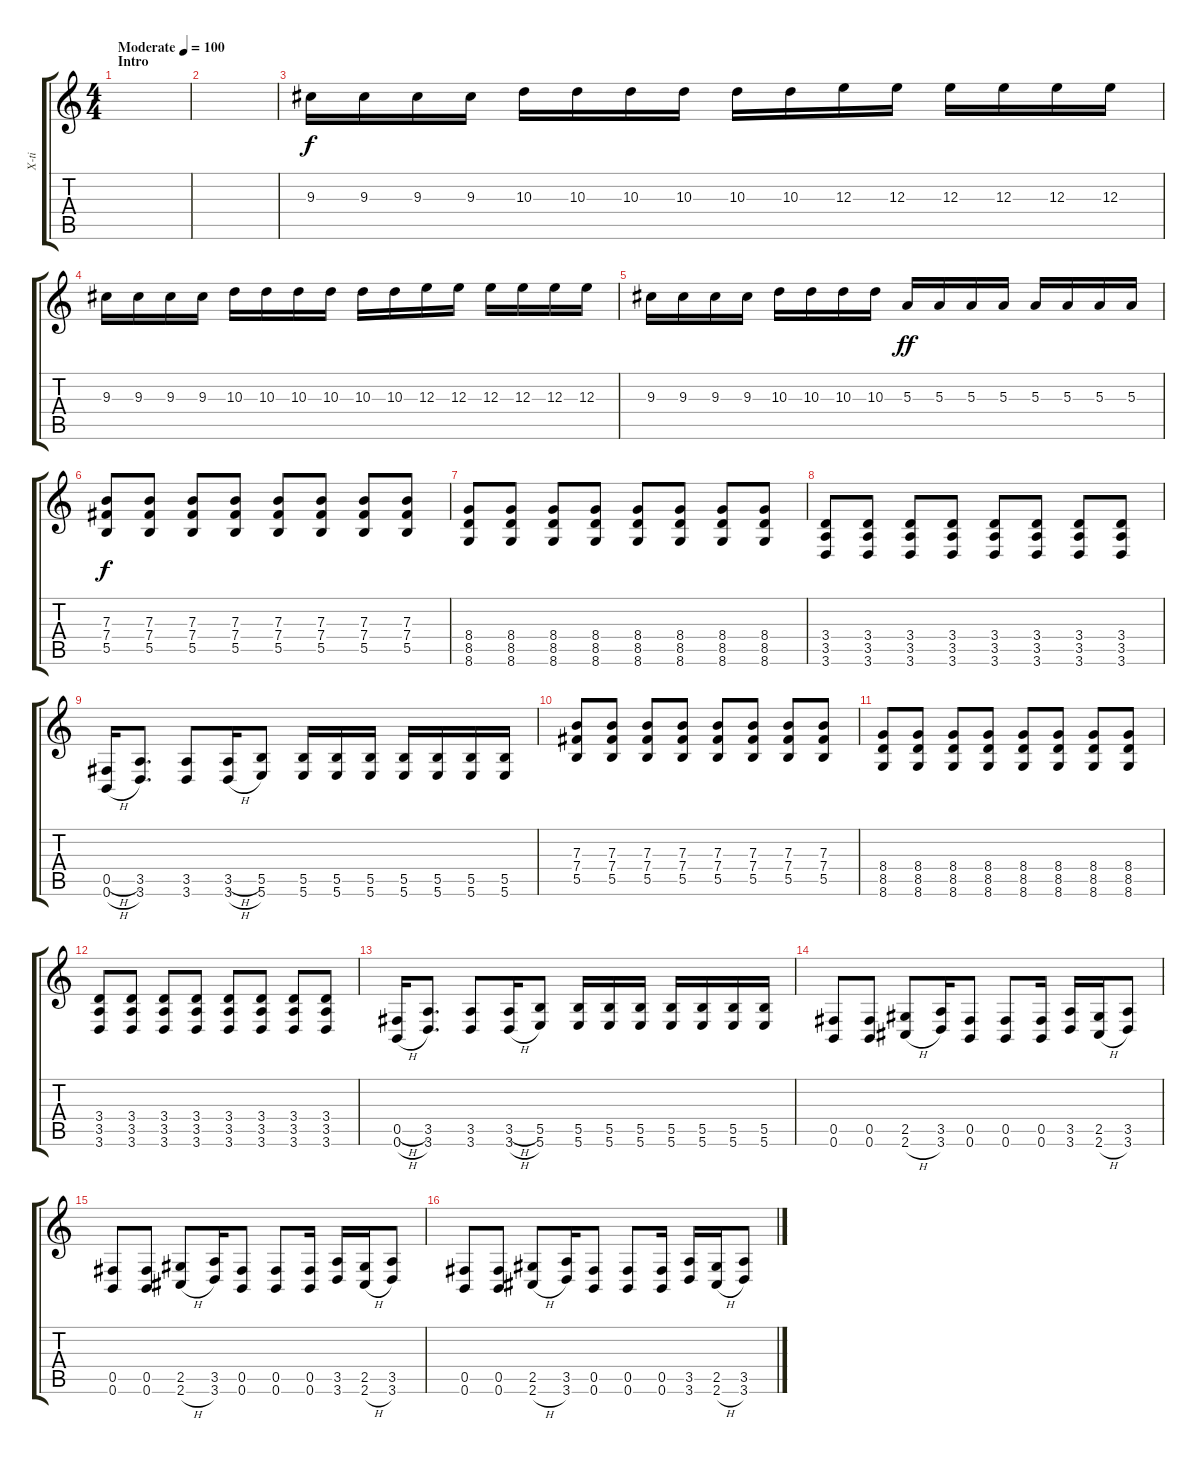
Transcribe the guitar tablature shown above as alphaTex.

\track ("X-ti" "X-ti") {instrument distortionguitar}
\staff {score tabs}
\tuning (Db4 Ab3 E3 B2 Gb2 B1) {hide}
\ts (4 4)
\section ("" "Intro")
\tempo (100 "Moderate")
\clef g2
\ks c
|
|
9.3.16{volume 2} 9.3.16{volume 13} 9.3.16 9.3.16 10.3.16 10.3.16 10.3.16 10.3.16 10.3.16 10.3.16 12.3.16 12.3.16 12.3.16 12.3.16 12.3.16 12.3.16 |
9.3.16 9.3.16 9.3.16 9.3.16 10.3.16 10.3.16 10.3.16 10.3.16 10.3.16 10.3.16 12.3.16 12.3.16 12.3.16 12.3.16 12.3.16 12.3.16 |
9.3.16 9.3.16 9.3.16 9.3.16 10.3.16 10.3.16 10.3.16 10.3.16 5.3.16{dy ff} 5.3.16 5.3.16 5.3.16 5.3.16 5.3.16 5.3.16 5.3.16 |
(7.3 7.4 5.5).8{dy f} (7.3 7.4 5.5).8 (7.3 7.4 5.5).8 (7.3 7.4 5.5).8 (7.3 7.4 5.5).8 (7.3 7.4 5.5).8 (7.3 7.4 5.5).8 (7.3 7.4 5.5).8 |
(8.4 8.5 8.6).8 (8.4 8.5 8.6).8 (8.4 8.5 8.6).8 (8.4 8.5 8.6).8 (8.4 8.5 8.6).8 (8.4 8.5 8.6).8 (8.4 8.5 8.6).8 (8.4 8.5 8.6).8 |
(3.4 3.5 3.6).8 (3.4 3.5 3.6).8 (3.4 3.5 3.6).8 (3.4 3.5 3.6).8 (3.4 3.5 3.6).8 (3.4 3.5 3.6).8 (3.4 3.5 3.6).8 (3.4 3.5 3.6).8 |
(0.5{h} 0.6{h}).16 (3.5 3.6).8{d} (3.5 3.6).8 (3.5{h} 3.6{h}).16 (5.5 5.6).8 (5.5 5.6).16 (5.5 5.6).16 (5.5 5.6).16 (5.5 5.6).16 (5.5 5.6).16 (5.5 5.6).16 (5.5 5.6).16 |
(7.3 7.4 5.5).8 (7.3 7.4 5.5).8 (7.3 7.4 5.5).8 (7.3 7.4 5.5).8 (7.3 7.4 5.5).8 (7.3 7.4 5.5).8 (7.3 7.4 5.5).8 (7.3 7.4 5.5).8 |
(8.4 8.5 8.6).8 (8.4 8.5 8.6).8 (8.4 8.5 8.6).8 (8.4 8.5 8.6).8 (8.4 8.5 8.6).8 (8.4 8.5 8.6).8 (8.4 8.5 8.6).8 (8.4 8.5 8.6).8 |
(3.4 3.5 3.6).8 (3.4 3.5 3.6).8 (3.4 3.5 3.6).8 (3.4 3.5 3.6).8 (3.4 3.5 3.6).8 (3.4 3.5 3.6).8 (3.4 3.5 3.6).8 (3.4 3.5 3.6).8 |
(0.5{h} 0.6{h}).16 (3.5 3.6).8{d} (3.5 3.6).8 (3.5{h} 3.6{h}).16 (5.5 5.6).8 (5.5 5.6).16 (5.5 5.6).16 (5.5 5.6).16 (5.5 5.6).16 (5.5 5.6).16 (5.5 5.6).16 (5.5 5.6).16 |
(0.5 0.6).8 (0.5 0.6).8 (2.5 2.6{h}).8 (3.5 3.6).16 (0.5 0.6).8 (0.5 0.6).8 (0.5 0.6).16 (3.5 3.6).16 (2.5 2.6{h}).16 (3.5 3.6).8 |
(0.5 0.6).8 (0.5 0.6).8 (2.5 2.6{h}).8 (3.5 3.6).16 (0.5 0.6).8 (0.5 0.6).8 (0.5 0.6).16 (3.5 3.6).16 (2.5 2.6{h}).16 (3.5 3.6).8 |
(0.5 0.6).8 (0.5 0.6).8 (2.5 2.6{h}).8 (3.5 3.6).16 (0.5 0.6).8 (0.5 0.6).8 (0.5 0.6).16 (3.5 3.6).16 (2.5 2.6{h}).16 (3.5 3.6).8
